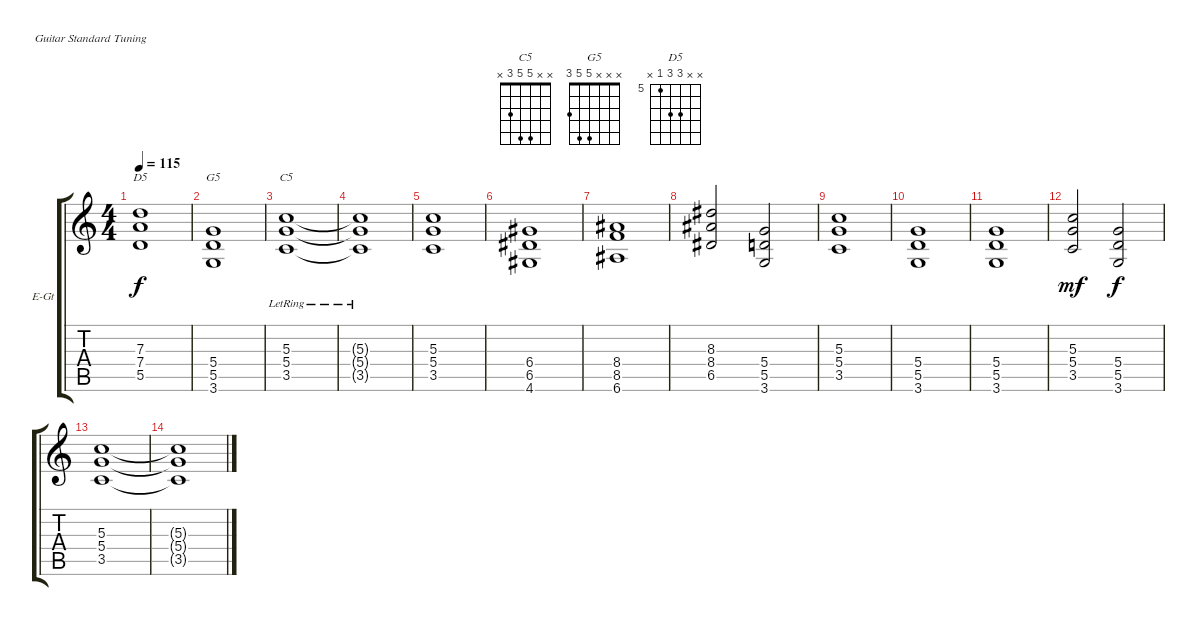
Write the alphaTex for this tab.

\bracketExtendMode groupsimilarinstruments
\firstSystemTrackNameOrientation horizontal
\otherSystemsTrackNameOrientation horizontal
\track ("Ðèòì" "E-Gt") {instrument distortionguitar}
\staff {score tabs}
\tuning (E4 B3 G3 D3 A2 E2)
\chord ("C5" x x 5 5 3 x)
\chord ("G5" x x x 5 5 3)
\chord ("D5" x x 7 7 5 x) {firstfret 5}
\ts (4 4)
\tempo 115
\clef g2
\ks c
(7.3 7.4 5.5).1{ch "D5" dy f} |
(5.4 5.5 3.6).1{ch "G5"} |
(5.3{lr} 5.4{lr} 3.5{lr}).1{ch "C5"} |
(5.3{lr t} 5.4{lr t} 3.5{lr t}).1 |
(5.3 5.4 3.5).1 |
(6.4 6.5 4.6).1 |
(8.4 8.5 6.6).1 |
(8.3 8.4 6.5).2 (5.4 5.5 3.6).2 |
(5.3 5.4 3.5).1 |
(5.4 5.5 3.6).1 |
(5.4 5.5 3.6).1 |
(5.3 5.4 3.5).2{dy mf} (5.4 5.5 3.6).2{dy f} |
(5.3 5.4 3.5).1 |
(5.3{t} 5.4{t} 3.5{t}).1
